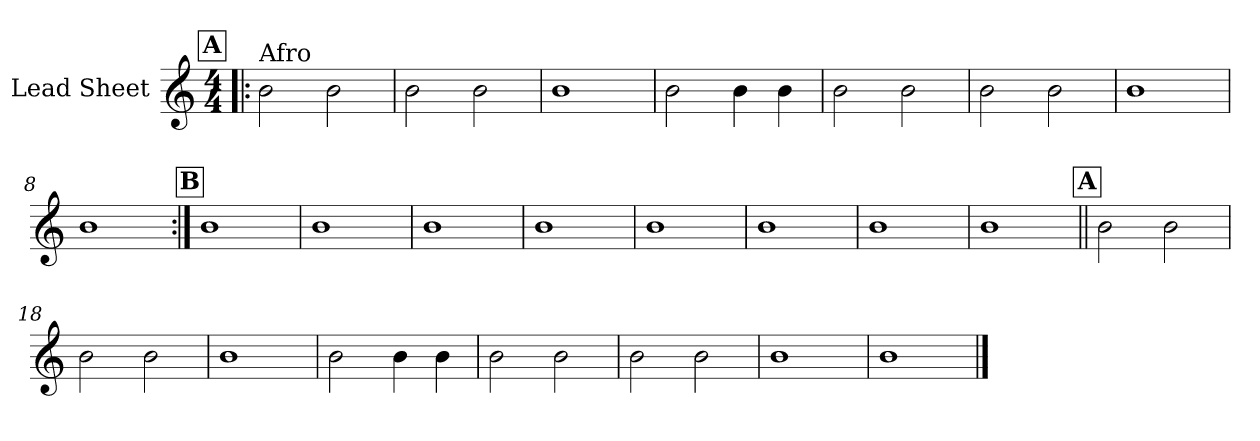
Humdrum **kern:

**kern
*part1
*staff1
*I"Lead Sheet
*clefG2
*k[]
*M4/4
!!LO:REH:place=s1:a:fs=14:t=A
=1!|:
!LO:TX:a:t=Afro
2b\
2b\
=2
2b\
2b\
=3
1b
=4
2b\
4b\
4b\
!!LO:LB:g=z
=5
2b\
2b\
=6
2b\
2b\
=7
1b
=8
1b
!!LO:LB:g=z
!!LO:REH:place=s1:a:fs=14:t=B
=9:|!
1b
=10
1b
=11
1b
=12
1b
!!LO:LB:g=z
=13
1b
=14
1b
=15
1b
=16
1b
!!LO:LB:g=z
!!LO:REH:place=s1:a:fs=14:t=A
=17||
2b\
2b\
=18
2b\
2b\
=19
1b
=20
2b\
4b\
4b\
!!LO:LB:g=z
=21
2b\
2b\
=22
2b\
2b\
=23
1b
=24
1b
==
*-
